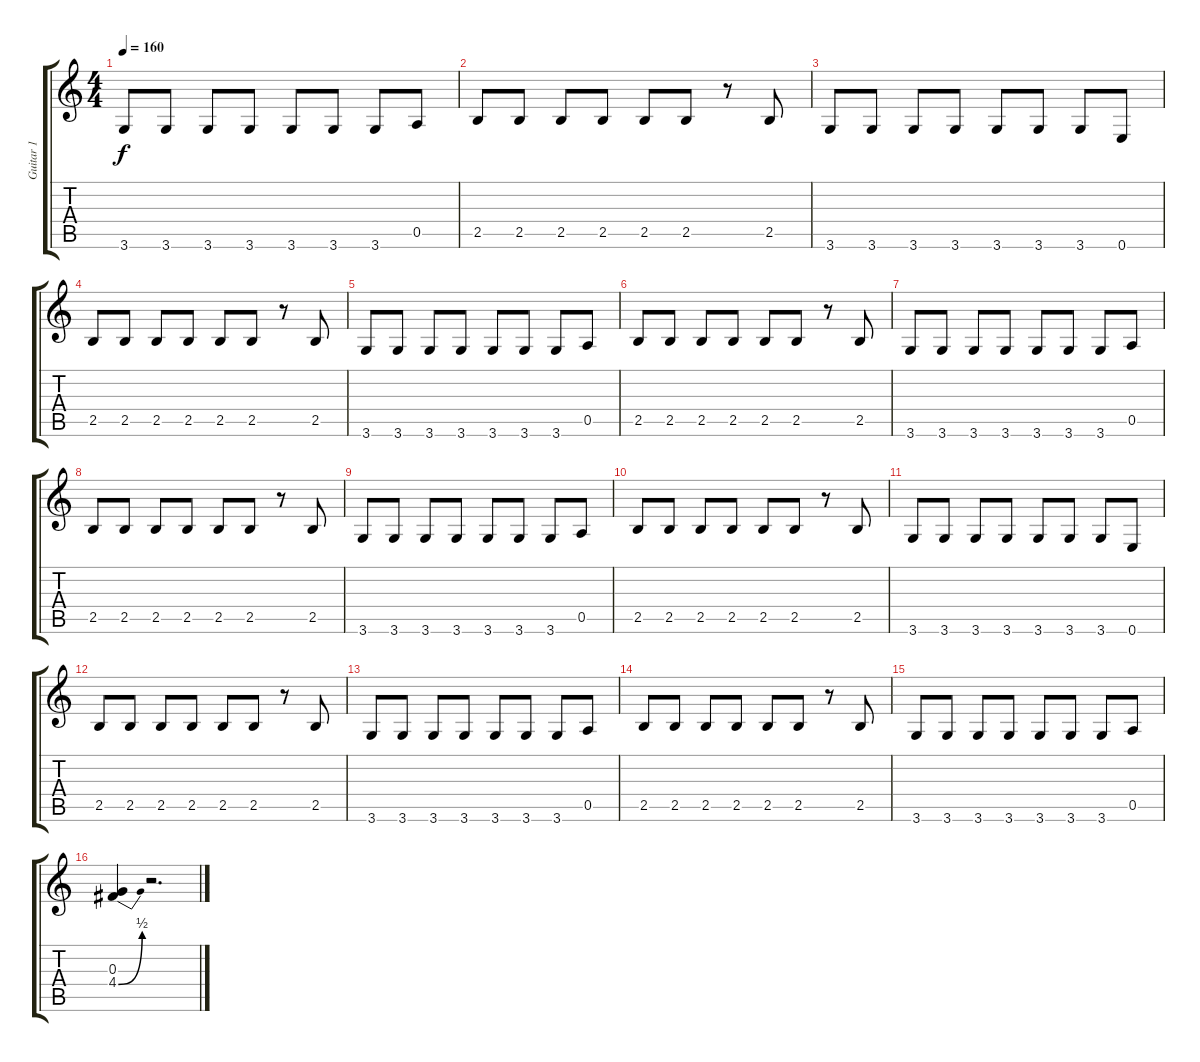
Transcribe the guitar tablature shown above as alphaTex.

\track ("Guitar 1" "Guitar 1") {instrument overdrivenguitar}
\staff {score tabs}
\tuning (E4 B3 G3 D3 A2 E2) {hide}
\ts (4 4)
\tempo 160
\clef g2
\ks c
3.6.8{dy f} 3.6.8 3.6.8 3.6.8 3.6.8 3.6.8 3.6.8 0.5.8 |
2.5.8 2.5.8 2.5.8 2.5.8 2.5.8 2.5.8 r.8 2.5.8 |
3.6.8 3.6.8 3.6.8 3.6.8 3.6.8 3.6.8 3.6.8 0.6.8 |
2.5.8 2.5.8 2.5.8 2.5.8 2.5.8 2.5.8 r.8 2.5.8 |
3.6.8 3.6.8 3.6.8 3.6.8 3.6.8 3.6.8 3.6.8 0.5.8 |
2.5.8 2.5.8 2.5.8 2.5.8 2.5.8 2.5.8 r.8 2.5.8 |
3.6.8 3.6.8 3.6.8 3.6.8 3.6.8 3.6.8 3.6.8 0.5.8 |
2.5.8 2.5.8 2.5.8 2.5.8 2.5.8 2.5.8 r.8 2.5.8 |
3.6.8 3.6.8 3.6.8 3.6.8 3.6.8 3.6.8 3.6.8 0.5.8 |
2.5.8 2.5.8 2.5.8 2.5.8 2.5.8 2.5.8 r.8 2.5.8 |
3.6.8 3.6.8 3.6.8 3.6.8 3.6.8 3.6.8 3.6.8 0.6.8 |
2.5.8 2.5.8 2.5.8 2.5.8 2.5.8 2.5.8 r.8 2.5.8 |
3.6.8 3.6.8 3.6.8 3.6.8 3.6.8 3.6.8 3.6.8 0.5.8 |
2.5.8 2.5.8 2.5.8 2.5.8 2.5.8 2.5.8 r.8 2.5.8 |
3.6.8 3.6.8 3.6.8 3.6.8 3.6.8 3.6.8 3.6.8 0.5.8 |
(0.3 4.4{be (bend 0 0 60 2)}).4 r.2{d}
